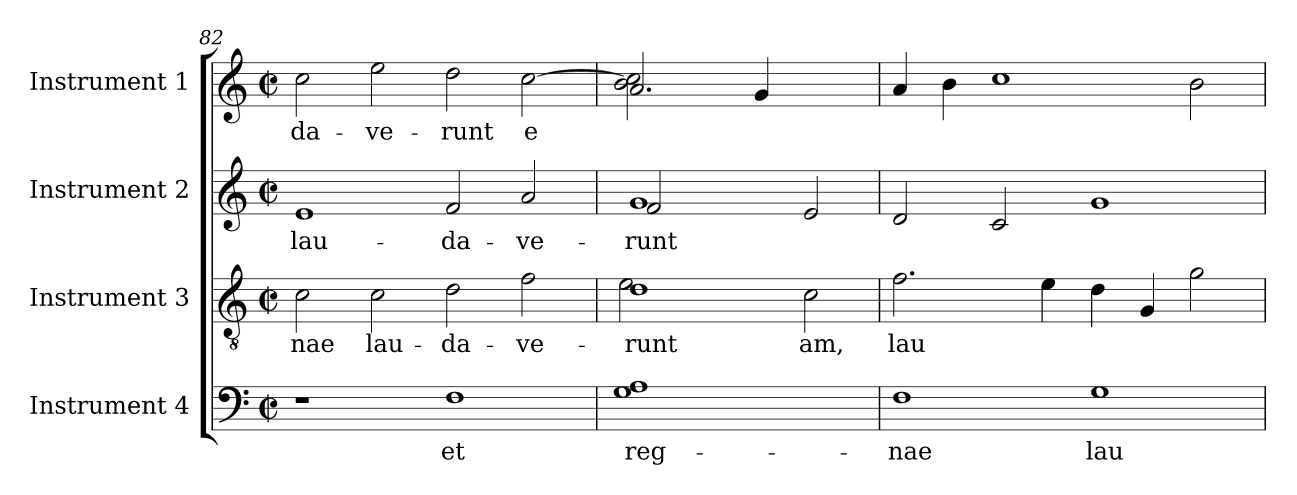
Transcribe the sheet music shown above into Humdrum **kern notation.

**kern	**text	**kern	**text	**kern	**text	**kern	**text
*part4	*part4	*part3	*part3	*part2	*part2	*part1	*part1
*staff4	*staff4	*staff3	*staff3	*staff2	*staff2	*staff1	*staff1
*I"Instrument 4	*	*I"Instrument 3	*	*I"Instrument 2	*	*I"Instrument 1	*
*clefF4	*	*clefGv2	*	*clefG2	*	*clefG2	*
*k[]	*	*k[]	*	*k[]	*	*k[]	*
*C:	*	*C:	*	*C:	*	*C:	*
*M2/2	*	*M2/2	*	*M2/2	*	*M2/2	*
*met(c|)	*	*met(c|)	*	*met(c|)	*	*met(c|)	*
=82	=82	=82	=82	=82	=82	=82	=82
!	!	!	!LO:LY:b:cj	!	!LO:LY:b:cj	!	!LO:LY:b:cj
1r	.	2c\	-nae	1e	lau-	2cc\	-da-
!	!	!	!LO:LY:b:cj	!	!	!	!LO:LY:b:cj
.	.	2c\	lau-	.	.	2ee\	-ve-
!	!LO:LY:b:cj	!	!LO:LY:b:cj	!	!LO:LY:b:cj	!	!LO:LY:b:cj
1F	et	2d\	-da-	2f/	-da-	2dd\	-runt
!	!	!	!LO:LY:b:cj	!	!LO:LY:b:cj	!	!LO:LY:b:cj
.	.	2f\	-ve-	2a/	-ve-	[>2cc\	e-
!!LO:LB:g=z
=83	=83	=83	=83	=83	=83	=83	=83
!	!LO:LY:b:cj	!	!LO:LY:b:cj	!	!LO:LY:b:cj	!	!LO:LY:b:cj
*	*	*^	*	*^	*	*^	*
1G 1A	reg-	1d	2e\	-runt	1g	2f/	-runt	2.a/	2cc\] 2b\	--
.	.	.	1ryy	.	.	1ryy	.	.	2ryy	.
!	!	!	!	!	!	!	!	!	!	!LO:LY:b:cj
.	.	.	.	.	.	.	.	4g/	.	--
!	!	!	!	!LO:LY:b:cj	!	!	!LO:LY:b:cj	!	!	!
2ryy	.	2c\	.	am,	2e/	.	.	2ryy	2ryy	.
*	*	*v	*v	*	*	*	*	*	*	*
*	*	*	*	*v	*v	*	*	*	*
=84	=84	=84	=84	=84	=84	=84	=84	=84
!	!LO:LY:b:cj	!	!LO:LY:b:cj	!	!LO:LY:b:cj	!	!	!LO:LY:b:cj
*	*	*	*	*	*	*v	*v	*
1F	-nae	2.f\	lau-	2d/	.	4a/	--
!	!	!	!	!	!	!	!LO:LY:b:cj
.	.	.	.	.	.	4b\	--
!	!	!	!	!	!LO:LY:b:cj	!	!LO:LY:b:cj
.	.	.	.	2c/	.	1cc	--
!	!	!	!LO:LY:b:cj	!	!	!	!
.	.	4e\	--	.	.	.	.
!	!LO:LY:b:cj	!	!LO:LY:b:cj	!	!LO:LY:b:cj	!	!
1G	lau-	4d\	--	1g	.	.	.
!	!	!	!LO:LY:b:cj	!	!	!	!
.	.	4G/	--	.	.	.	.
!	!	!	!LO:LY:b:cj	!	!	!	!LO:LY:b:cj
.	.	2g\	--	.	.	2b\	--
=	=	=	=	=	=	=	=
*-	*-	*-	*-	*-	*-	*-	*-
